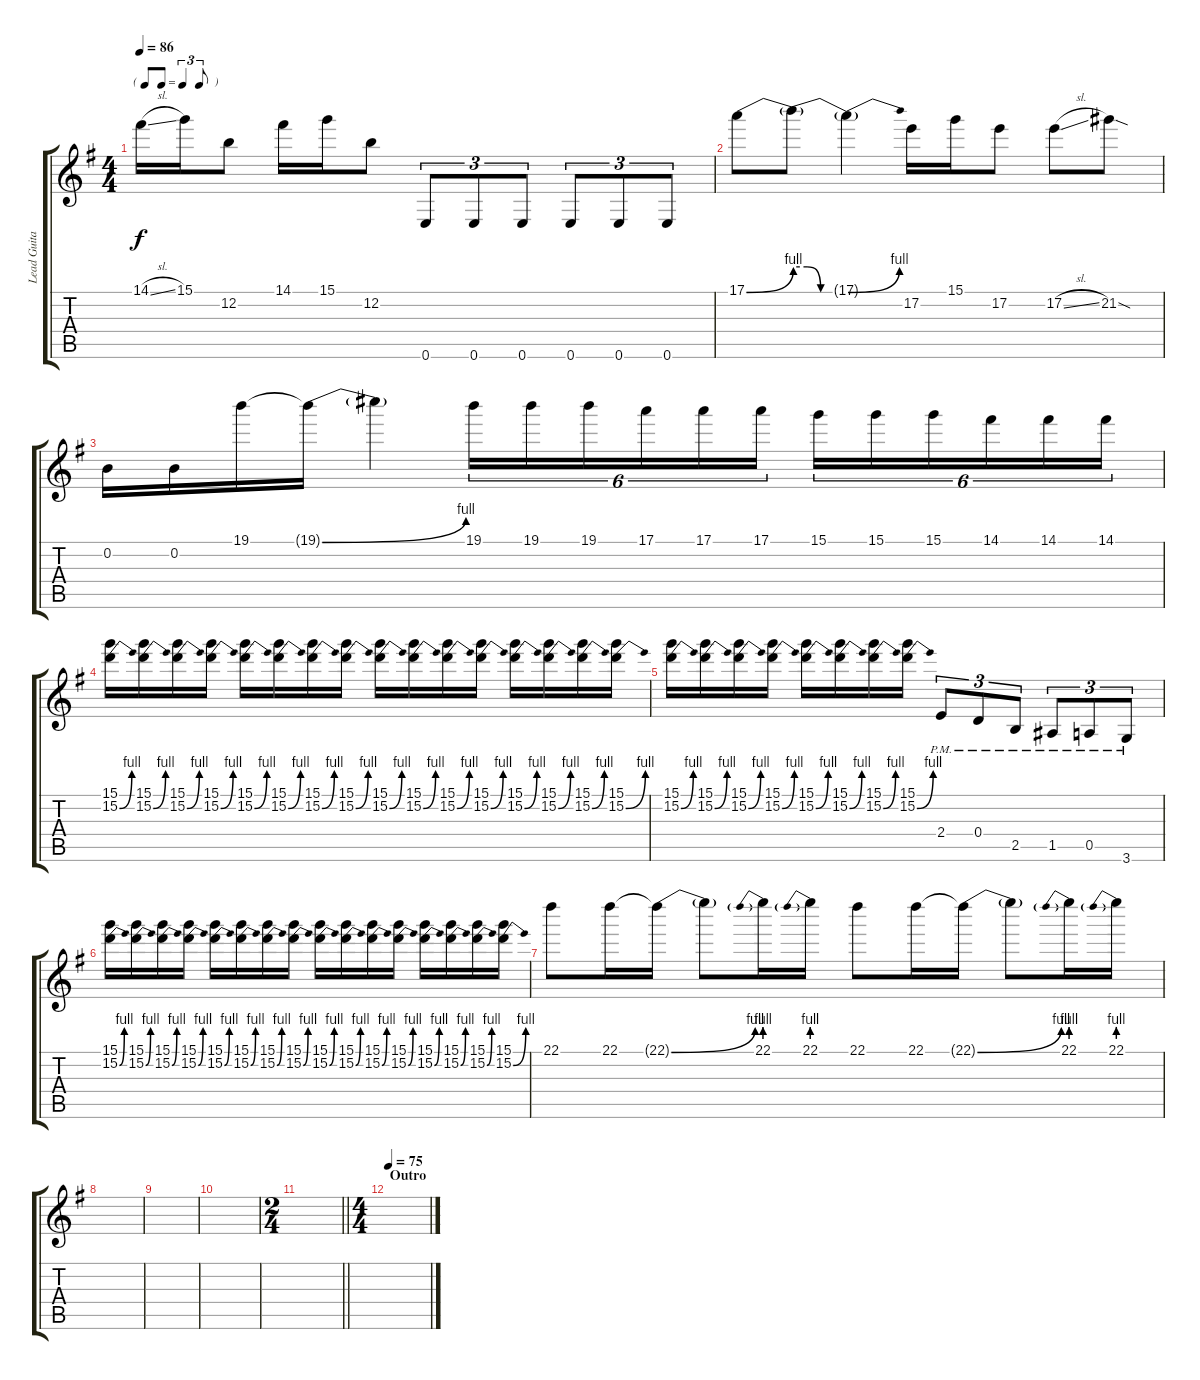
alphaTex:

\track ("Lead Guitar" "Lead Guita") {instrument distortionguitar}
\staff {score tabs}
\tuning (E4 B3 G3 D3 A2 E2) {hide}
\ts (4 4)
\tf triplet8th
\tempo 86
\clef g2
\ks g
14.1{sl}.16{dy f} 15.1.16 12.2.8 14.1.16 15.1.16 12.2.8 0.6.8{tu (3 2)} 0.6.8{tu (3 2)} 0.6.8{tu (3 2)} 0.6.8{tu (3 2)} 0.6.8{tu (3 2)} 0.6.8{tu (3 2)} |
17.1{be (bend 0 0 60 4)}.8 17.1{be (custom 0 4 15 4 30 0 60 0) t}.8 17.1{be (bend 0 0 60 4) t}.4 17.2.16 15.1.16 17.2.8 17.2{sl}.8 21.2{sod}.8 |
0.2.16 0.2.16 19.1.16 19.1{be (bend 0 0 60 4) t}.16 19.1{t}.4 19.1.16{tu (6 4)} 19.1.16{tu (6 4)} 19.1.16{tu (6 4)} 17.1.16{tu (6 4)} 17.1.16{tu (6 4)} 17.1.16{tu (6 4)} 15.1.16{tu (6 4)} 15.1.16{tu (6 4)} 15.1.16{tu (6 4)} 14.1.16{tu (6 4)} 14.1.16{tu (6 4)} 14.1.16{tu (6 4)} |
(15.1 15.2{be (bend 0 0 60 4)}).16 (15.1 15.2{be (bend 0 0 60 4)}).16 (15.1 15.2{be (bend 0 0 60 4)}).16 (15.1 15.2{be (bend 0 0 60 4)}).16 (15.1 15.2{be (bend 0 0 60 4)}).16 (15.1 15.2{be (bend 0 0 60 4)}).16 (15.1 15.2{be (bend 0 0 60 4)}).16 (15.1 15.2{be (bend 0 0 60 4)}).16 (15.1 15.2{be (bend 0 0 60 4)}).16 (15.1 15.2{be (bend 0 0 60 4)}).16 (15.1 15.2{be (bend 0 0 60 4)}).16 (15.1 15.2{be (bend 0 0 60 4)}).16 (15.1 15.2{be (bend 0 0 60 4)}).16 (15.1 15.2{be (bend 0 0 60 4)}).16 (15.1 15.2{be (bend 0 0 60 4)}).16 (15.1 15.2{be (bend 0 0 60 4)}).16 |
(15.1 15.2{be (bend 0 0 60 4)}).16 (15.1 15.2{be (bend 0 0 60 4)}).16 (15.1 15.2{be (bend 0 0 60 4)}).16 (15.1 15.2{be (bend 0 0 60 4)}).16 (15.1 15.2{be (bend 0 0 60 4)}).16 (15.1 15.2{be (bend 0 0 60 4)}).16 (15.1 15.2{be (bend 0 0 60 4)}).16 (15.1 15.2{be (bend 0 0 60 4)}).16 2.4{pm}.8{tu (3 2)} 0.4{pm}.8{tu (3 2)} 2.5{pm}.8{tu (3 2)} 1.5{pm}.8{tu (3 2)} 0.5{pm}.8{tu (3 2)} 3.6{pm}.8{tu (3 2)} |
(15.1 15.2{be (bend 0 0 60 4)}).16 (15.1 15.2{be (bend 0 0 60 4)}).16 (15.1 15.2{be (bend 0 0 60 4)}).16 (15.1 15.2{be (bend 0 0 60 4)}).16 (15.1 15.2{be (bend 0 0 60 4)}).16 (15.1 15.2{be (bend 0 0 60 4)}).16 (15.1 15.2{be (bend 0 0 60 4)}).16 (15.1 15.2{be (bend 0 0 60 4)}).16 (15.1 15.2{be (bend 0 0 60 4)}).16 (15.1 15.2{be (bend 0 0 60 4)}).16 (15.1 15.2{be (bend 0 0 60 4)}).16 (15.1 15.2{be (bend 0 0 60 4)}).16 (15.1 15.2{be (bend 0 0 60 4)}).16 (15.1 15.2{be (bend 0 0 60 4)}).16 (15.1 15.2{be (bend 0 0 60 4)}).16 (15.1 15.2{be (bend 0 0 60 4)}).16 |
22.1.8 22.1.16 22.1{be (bend 0 0 60 4) t}.16 22.1{t}.8 22.1{be (prebend 0 4 60 4)}.16 22.1{be (prebend 0 4 60 4)}.16 22.1.8 22.1.16 22.1{be (bend 0 0 60 4) t}.16 22.1{t}.8 22.1{be (prebend 0 4 60 4)}.16 22.1{be (prebend 0 4 60 4)}.16 |
|
|
|
\ts (2 4)
\barLineRight lightlight
|
\ts (4 4)
\section ("" "Outro")
\tempo 75
